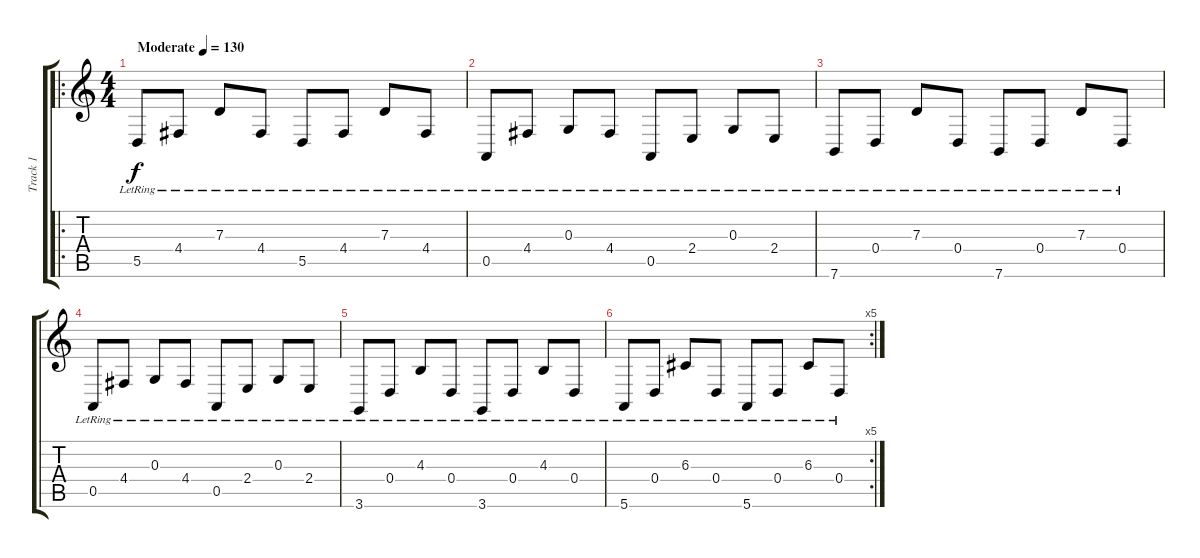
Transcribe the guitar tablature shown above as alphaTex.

\track ("Track 1" "Track 1") {instrument acousticgrandpiano}
\staff {score tabs}
\tuning (E4 B3 G3 D3 A2 E2) {hide}
\ro
\ts (4 4)
\tempo (130 "Moderate")
\clef g2
\ks c
5.5{lr}.8{dy f instrument acousticgrandpiano} 4.4{lr}.8 7.3{lr}.8 4.4{lr}.8 5.5{lr}.8 4.4{lr}.8 7.3{lr}.8 4.4{lr}.8 |
0.5{lr}.8 4.4{lr}.8 0.3{lr}.8 4.4{lr}.8 0.5{lr}.8 2.4{lr}.8 0.3{lr}.8 2.4{lr}.8 |
7.6{lr}.8 0.4{lr}.8 7.3{lr}.8 0.4{lr}.8 7.6{lr}.8 0.4{lr}.8 7.3{lr}.8 0.4{lr}.8 |
0.5{lr}.8 4.4{lr}.8 0.3{lr}.8 4.4{lr}.8 0.5{lr}.8 2.4{lr}.8 0.3{lr}.8 2.4{lr}.8 |
3.6{lr}.8 0.4{lr}.8 4.3{lr}.8 0.4{lr}.8 3.6{lr}.8 0.4{lr}.8 4.3{lr}.8 0.4{lr}.8 |
\rc 5
5.6{lr}.8 0.4{lr}.8 6.3{lr}.8 0.4{lr}.8 5.6{lr}.8 0.4{lr}.8 6.3{lr}.8 0.4{lr}.8
